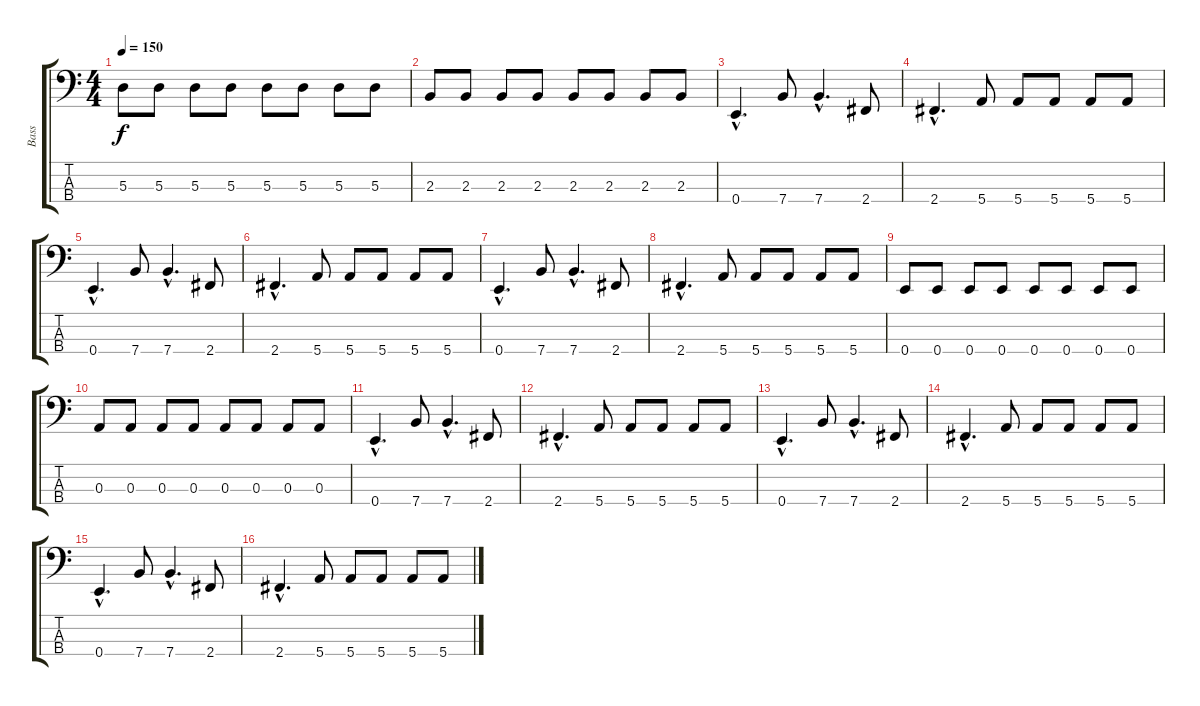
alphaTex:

\track ("Bass" "Bass") {instrument electricbassfinger}
\staff {score tabs}
\tuning (G2 D2 A1 E1) {hide}
\ts (4 4)
\tempo 150
\clef f4
\ks c
5.3.8{dy f} 5.3.8 5.3.8 5.3.8 5.3.8 5.3.8 5.3.8 5.3.8 |
2.3.8 2.3.8 2.3.8 2.3.8 2.3.8 2.3.8 2.3.8 2.3.8 |
0.4{hac}.4{d} 7.4.8 7.4{hac}.4{d} 2.4.8 |
2.4{hac}.4{d} 5.4.8 5.4.8 5.4.8 5.4.8 5.4.8 |
0.4{hac}.4{d} 7.4.8 7.4{hac}.4{d} 2.4.8 |
2.4{hac}.4{d} 5.4.8 5.4.8 5.4.8 5.4.8 5.4.8 |
0.4{hac}.4{d} 7.4.8 7.4{hac}.4{d} 2.4.8 |
2.4{hac}.4{d} 5.4.8 5.4.8 5.4.8 5.4.8 5.4.8 |
0.4.8 0.4.8 0.4.8 0.4.8 0.4.8 0.4.8 0.4.8 0.4.8 |
0.3.8 0.3.8 0.3.8 0.3.8 0.3.8 0.3.8 0.3.8 0.3.8 |
0.4{hac}.4{d} 7.4.8 7.4{hac}.4{d} 2.4.8 |
2.4{hac}.4{d} 5.4.8 5.4.8 5.4.8 5.4.8 5.4.8 |
0.4{hac}.4{d} 7.4.8 7.4{hac}.4{d} 2.4.8 |
2.4{hac}.4{d} 5.4.8 5.4.8 5.4.8 5.4.8 5.4.8 |
0.4{hac}.4{d} 7.4.8 7.4{hac}.4{d} 2.4.8 |
2.4{hac}.4{d} 5.4.8 5.4.8 5.4.8 5.4.8 5.4.8
